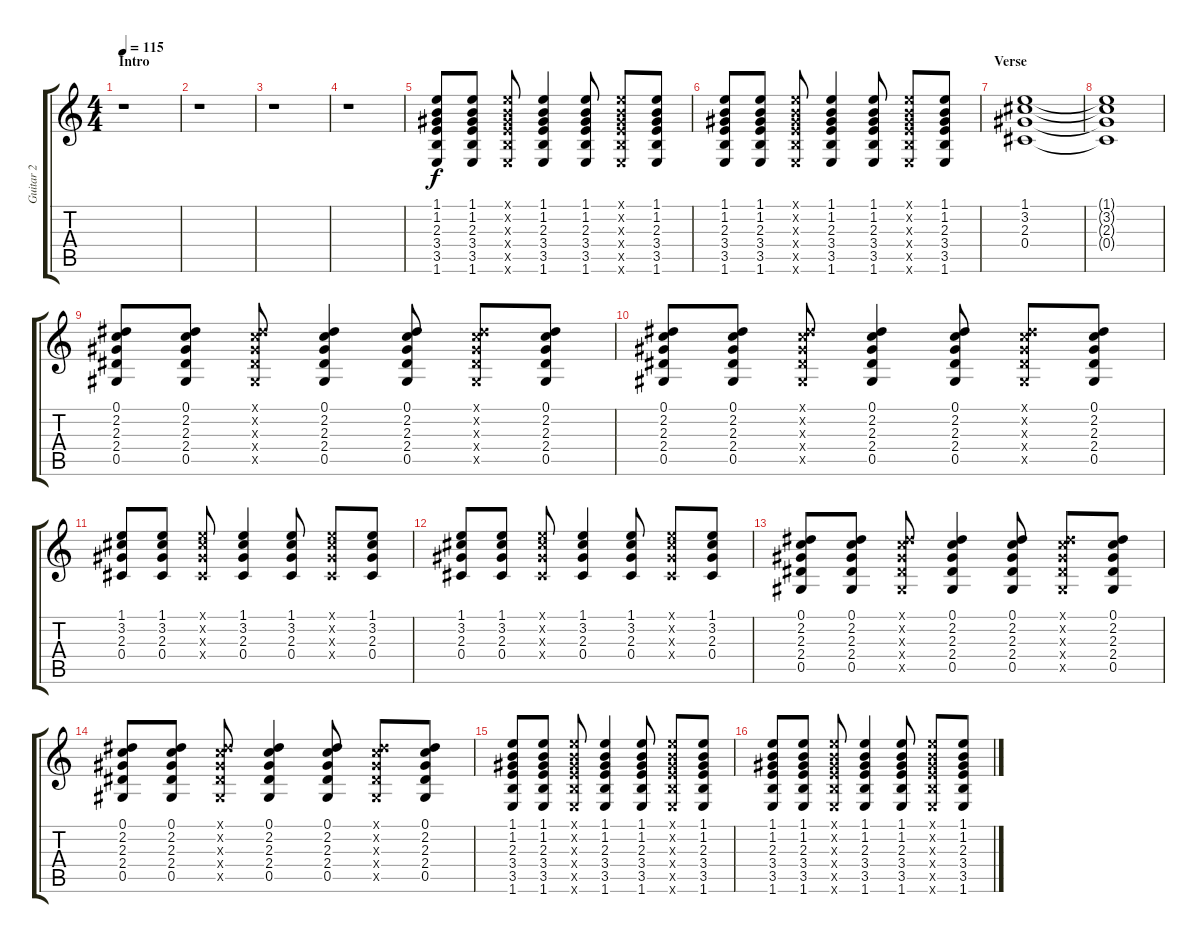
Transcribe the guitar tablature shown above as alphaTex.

\track ("Guitar 2" "Guitar 2") {instrument acousticguitarsteel}
\staff {score tabs}
\tuning (Eb4 Bb3 Gb3 Db3 Ab2 Eb2) {hide}
\ts (4 4)
\section ("" "Intro")
\tempo 115
\clef g2
\ks c
r.1{dy f instrument acousticguitarsteel} |
r.1 |
r.1 |
r.1 |
(1.1 1.2 2.3 3.4 3.5 1.6).8 (1.1 1.2 2.3 3.4 3.5 1.6).8 (1.1{x} 1.2{x} 2.3{x} 3.4{x} 3.5{x} 1.6{x}).8 (1.1 1.2 2.3 3.4 3.5 1.6).4 (1.1 1.2 2.3 3.4 3.5 1.6).8 (1.1{x} 1.2{x} 2.3{x} 3.4{x} 3.5{x} 1.6{x}).8 (1.1 1.2 2.3 3.4 3.5 1.6).8 |
(1.1 1.2 2.3 3.4 3.5 1.6).8 (1.1 1.2 2.3 3.4 3.5 1.6).8 (1.1{x} 1.2{x} 2.3{x} 3.4{x} 3.5{x} 1.6{x}).8 (1.1 1.2 2.3 3.4 3.5 1.6).4 (1.1 1.2 2.3 3.4 3.5 1.6).8 (1.1{x} 1.2{x} 2.3{x} 3.4{x} 3.5{x} 1.6{x}).8 (1.1 1.2 2.3 3.4 3.5 1.6).8 |
\section ("" "Verse")
(1.1 3.2 2.3 0.4).1 |
(1.1{t} 3.2{t} 2.3{t} 0.4{t}).1 |
(0.1 2.2 2.3 2.4 0.5).8 (0.1 2.2 2.3 2.4 0.5).8 (0.1{x} 2.2{x} 2.3{x} 2.4{x} 0.5{x}).8 (0.1 2.2 2.3 2.4 0.5).4 (0.1 2.2 2.3 2.4 0.5).8 (0.1{x} 2.2{x} 2.3{x} 2.4{x} 0.5{x}).8 (0.1 2.2 2.3 2.4 0.5).8 |
(0.1 2.2 2.3 2.4 0.5).8 (0.1 2.2 2.3 2.4 0.5).8 (0.1{x} 2.2{x} 2.3{x} 2.4{x} 0.5{x}).8 (0.1 2.2 2.3 2.4 0.5).4 (0.1 2.2 2.3 2.4 0.5).8 (0.1{x} 2.2{x} 2.3{x} 2.4{x} 0.5{x}).8 (0.1 2.2 2.3 2.4 0.5).8 |
(1.1 3.2 2.3 0.4).8 (1.1 3.2 2.3 0.4).8 (1.1{x} 3.2{x} 2.3{x} 0.4{x}).8 (1.1 3.2 2.3 0.4).4 (1.1 3.2 2.3 0.4).8 (1.1{x} 3.2{x} 2.3{x} 0.4{x}).8 (1.1 3.2 2.3 0.4).8 |
(1.1 3.2 2.3 0.4).8 (1.1 3.2 2.3 0.4).8 (1.1{x} 3.2{x} 2.3{x} 0.4{x}).8 (1.1 3.2 2.3 0.4).4 (1.1 3.2 2.3 0.4).8 (1.1{x} 3.2{x} 2.3{x} 0.4{x}).8 (1.1 3.2 2.3 0.4).8 |
(0.1 2.2 2.3 2.4 0.5).8 (0.1 2.2 2.3 2.4 0.5).8 (0.1{x} 2.2{x} 2.3{x} 2.4{x} 0.5{x}).8 (0.1 2.2 2.3 2.4 0.5).4 (0.1 2.2 2.3 2.4 0.5).8 (0.1{x} 2.2{x} 2.3{x} 2.4{x} 0.5{x}).8 (0.1 2.2 2.3 2.4 0.5).8 |
(0.1 2.2 2.3 2.4 0.5).8 (0.1 2.2 2.3 2.4 0.5).8 (0.1{x} 2.2{x} 2.3{x} 2.4{x} 0.5{x}).8 (0.1 2.2 2.3 2.4 0.5).4 (0.1 2.2 2.3 2.4 0.5).8 (0.1{x} 2.2{x} 2.3{x} 2.4{x} 0.5{x}).8 (0.1 2.2 2.3 2.4 0.5).8 |
(1.1 1.2 2.3 3.4 3.5 1.6).8 (1.1 1.2 2.3 3.4 3.5 1.6).8 (1.1{x} 1.2{x} 2.3{x} 3.4{x} 3.5{x} 1.6{x}).8 (1.1 1.2 2.3 3.4 3.5 1.6).4 (1.1 1.2 2.3 3.4 3.5 1.6).8 (1.1{x} 1.2{x} 2.3{x} 3.4{x} 3.5{x} 1.6{x}).8 (1.1 1.2 2.3 3.4 3.5 1.6).8 |
(1.1 1.2 2.3 3.4 3.5 1.6).8 (1.1 1.2 2.3 3.4 3.5 1.6).8 (1.1{x} 1.2{x} 2.3{x} 3.4{x} 3.5{x} 1.6{x}).8 (1.1 1.2 2.3 3.4 3.5 1.6).4 (1.1 1.2 2.3 3.4 3.5 1.6).8 (1.1{x} 1.2{x} 2.3{x} 3.4{x} 3.5{x} 1.6{x}).8 (1.1 1.2 2.3 3.4 3.5 1.6).8
